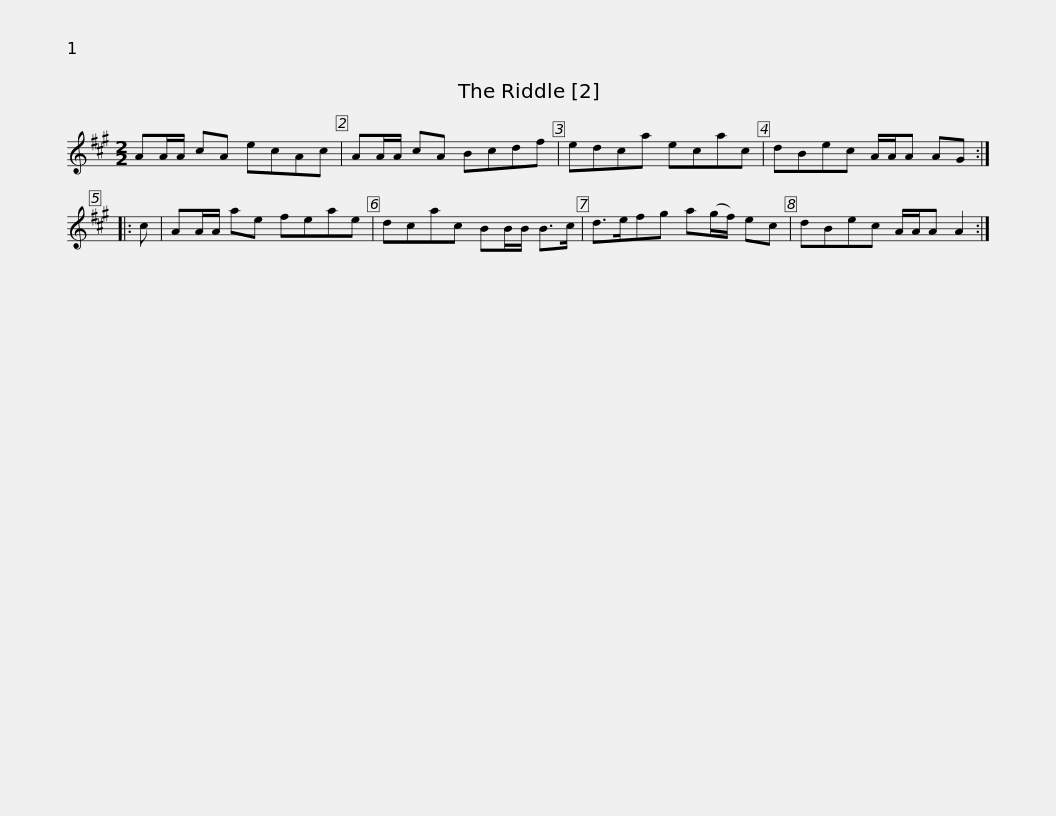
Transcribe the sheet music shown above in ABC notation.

X:1
L:1/8
M:2/2
I:linebreak $
K:A
V:1 treble
V:1
 AA/A/ cA ecAc | AA/A/ cA Bcdf | edca ecac | dBec A/A/A AG :: c |$ %5
 AA/A/ ae feae | dcac BB/B/ B>c | d>efg a(g/f/) ec | dBec A/A/A A2 :| %9
